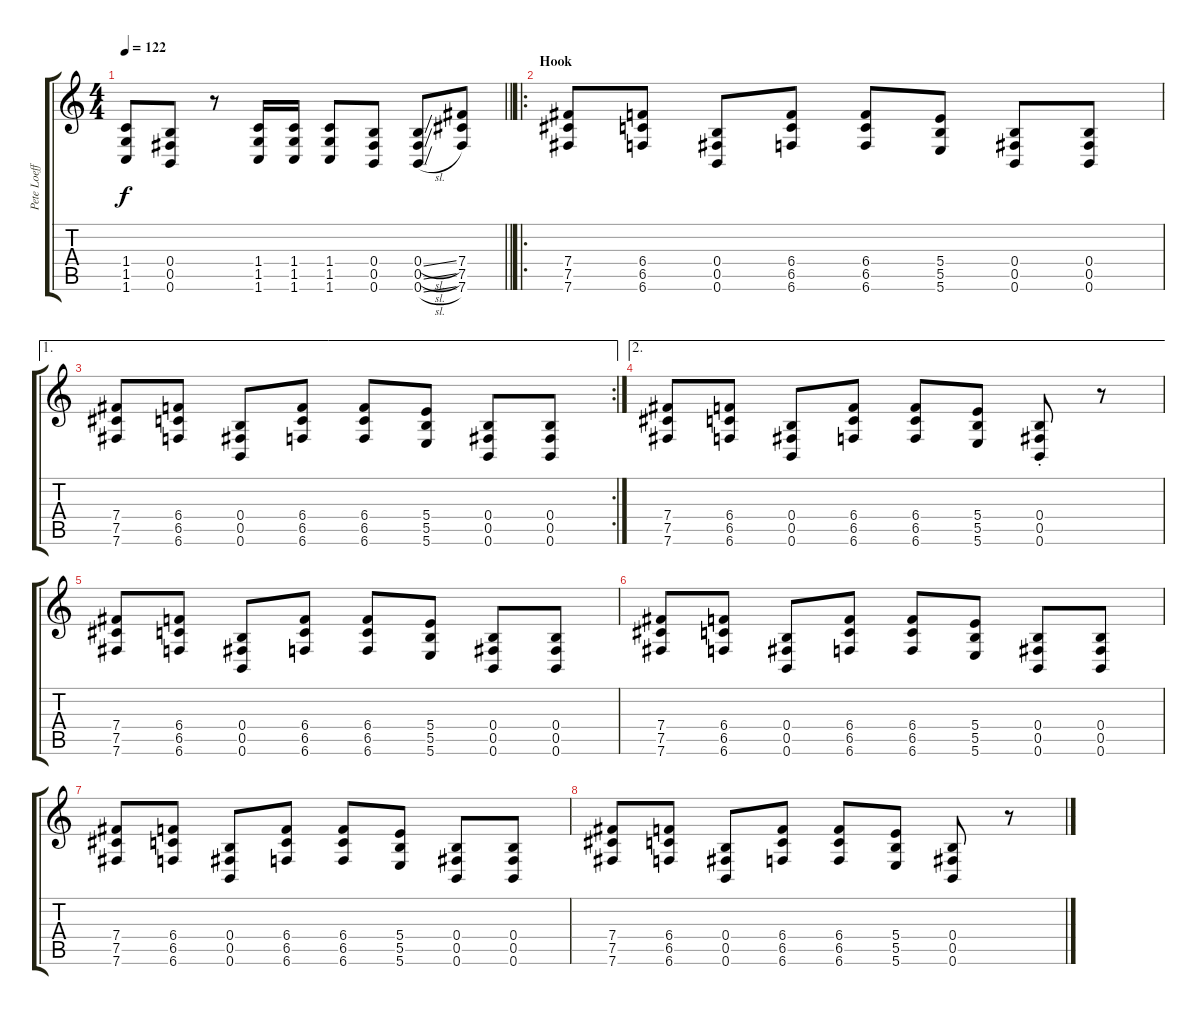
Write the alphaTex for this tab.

\track ("Pete Loeffler- Guitar" "Pete Loeff") {instrument distortionguitar}
\staff {score tabs}
\tuning (Db4 Ab3 E3 B2 Gb2 B1) {hide}
\ts (4 4)
\tempo 122
\clef g2
\barLineRight lightlight
\ks c
(1.4 1.5 1.6).8{dy f} (0.4 0.5 0.6).8 r.8 (1.4 1.5 1.6).16 (1.4 1.5 1.6).16 (1.4 1.5 1.6).8 (0.4 0.5 0.6).8 (0.4{sl} 0.5{sl} 0.6{sl}).8 (7.4 7.5 7.6).8 |
\ro
\section ("" "Hook")
(7.4 7.5 7.6).8 (6.4 6.5 6.6).8 (0.4 0.5 0.6).8 (6.4 6.5 6.6).8 (6.4 6.5 6.6).8 (5.4 5.5 5.6).8 (0.4 0.5 0.6).8 (0.4 0.5 0.6).8 |
\ae 1
\rc 2
(7.4 7.5 7.6).8 (6.4 6.5 6.6).8 (0.4 0.5 0.6).8 (6.4 6.5 6.6).8 (6.4 6.5 6.6).8 (5.4 5.5 5.6).8 (0.4 0.5 0.6).8 (0.4 0.5 0.6).8 |
\ae 2
(7.4 7.5 7.6).8 (6.4 6.5 6.6).8 (0.4 0.5 0.6).8 (6.4 6.5 6.6).8 (6.4 6.5 6.6).8 (5.4 5.5 5.6).8 (0.4 0.5 0.6{st}).8 r.8 |
(7.4 7.5 7.6).8 (6.4 6.5 6.6).8 (0.4 0.5 0.6).8 (6.4 6.5 6.6).8 (6.4 6.5 6.6).8 (5.4 5.5 5.6).8 (0.4 0.5 0.6).8 (0.4 0.5 0.6).8 |
(7.4 7.5 7.6).8 (6.4 6.5 6.6).8 (0.4 0.5 0.6).8 (6.4 6.5 6.6).8 (6.4 6.5 6.6).8 (5.4 5.5 5.6).8 (0.4 0.5 0.6).8 (0.4 0.5 0.6).8 |
(7.4 7.5 7.6).8 (6.4 6.5 6.6).8 (0.4 0.5 0.6).8 (6.4 6.5 6.6).8 (6.4 6.5 6.6).8 (5.4 5.5 5.6).8 (0.4 0.5 0.6).8 (0.4 0.5 0.6).8 |
(7.4 7.5 7.6).8 (6.4 6.5 6.6).8 (0.4 0.5 0.6).8 (6.4 6.5 6.6).8 (6.4 6.5 6.6).8 (5.4 5.5 5.6).8 (0.4 0.5 0.6).8 r.8
